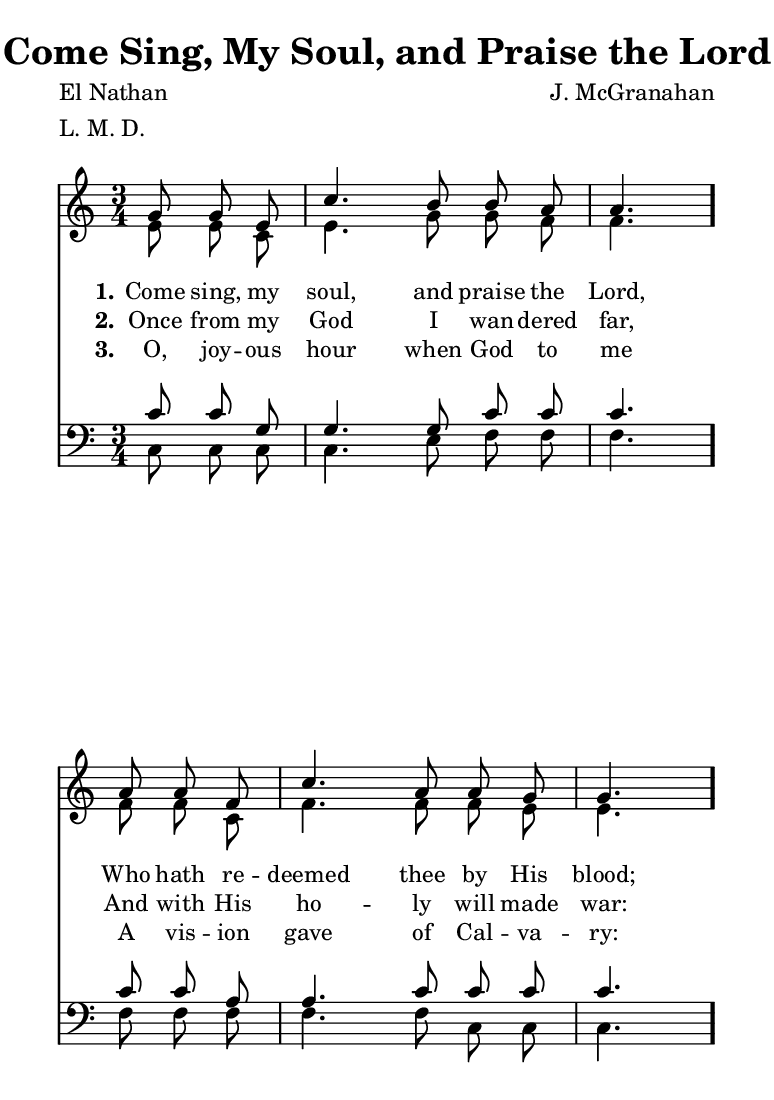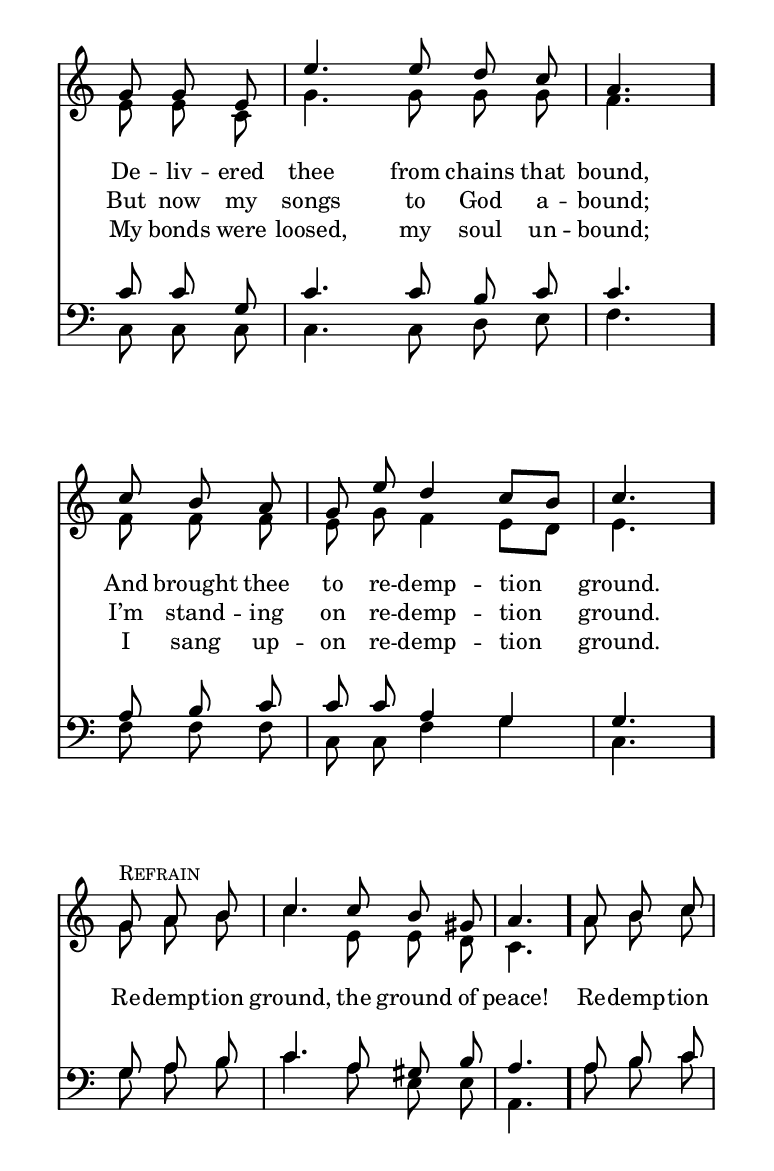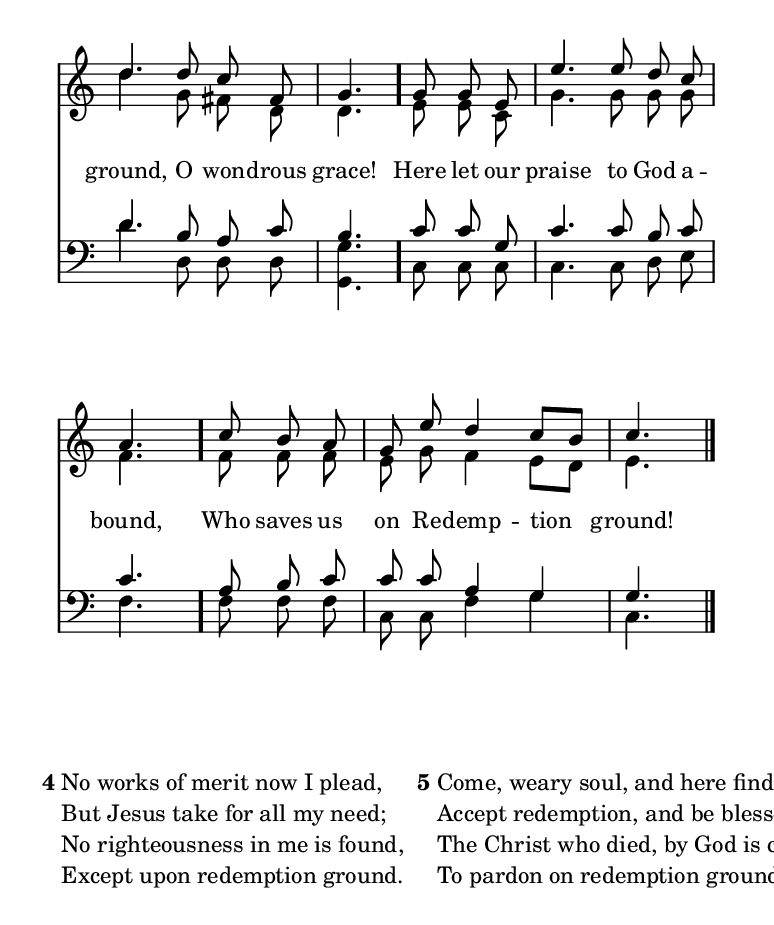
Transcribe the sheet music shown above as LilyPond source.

\include "common/global.ily"
\paper {
  \include "common/paper.ily"
  systems-per-page = #(cond (is-eogsized 5) (#t #f))
}

\header{
  hymnnumber = "69"
  title = "Come Sing, My Soul, and Praise the Lord"
  tunename = "Redemption Ground"
  meter = "L. M. D."
  poet = "El Nathan"
  composer = "J. McGranahan"
  %copyright = ""
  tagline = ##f
}

% for fermata in MIDI
ta = { \tempo 8=140 }
tb = { \tempo 8=70 }

patternAA = { c8 c8 c8 | c4. c8 c8 c8 | c4. }

patternBA = { c8 c8 c8 | c8 c8 c4 c8[ c8] | c4. }
patternBB = { c8 c8 c8 | c8 c8 c4 c4      | c4. }

global = {
  \include "common/overrides.ily"
  \override Staff.TimeSignature.style = #'numbered
  \time 3/4
  \override Score.MetronomeMark.transparent = ##t % hide all fermata changes too
  \ta
  \key c \major
  \partial 4.
  \autoBeamOff
}

notesSoprano = {
\global
\relative c'' {

  \changePitch \patternAA { g g e | c' b b a | a }
  \changePitch \patternAA { a a f | c' a a g | g }
  \changePitch \patternAA { g g e | e' e d c | a }
  \changePitch \patternBA { c b a | g e' d c b | c }

  << s^\markup { \small \caps "Refrain" }
  \changePitch \patternAA { g a b | c c b gis | a } >>
  \changePitch \patternAA { a b c | d d c fis, | g }
  \changePitch \patternAA { g g e | e' e d c | a }
  \changePitch \patternBA { c b a | g e' d c b | c }

  \bar "|."

}
}

notesAlto = {
\global
\relative e' {

  \changePitch \patternAA { e e c | e g g f | f }
  \changePitch \patternAA { f f c | f f f e | e }
  \changePitch \patternAA { e e c | g' g g g | f }
  \changePitch \patternBA { f f f | e g f e d | e }

  \changePitch \patternAA { g a b | c e, e d | c }
  \changePitch \patternAA { a' b c | d g, fis d | d }
  \changePitch \patternAA { e e c | g' g g g | f }
  \changePitch \patternBA { f f f | e g f e d | e }

}
}

notesTenor = {
\global
\relative a {

  \changePitch \patternAA { c c g | g g c c | c }
  \changePitch \patternAA { c c a | a c c c | c }
  \changePitch \patternAA { c c g | c c b c | c }
  \changePitch \patternBB { a b c | c c a g | g }

  \changePitch \patternAA { g a b | c a gis b | a }
  \changePitch \patternAA { a b c | d b a c | b }
  \changePitch \patternAA { c c g | c c b c | c }
  \changePitch \patternBB { a b c | c c a g | g }

}
}

notesBass = {
\global
\relative f {

  \changePitch \patternAA { c c c | c e f f | f }
  \changePitch \patternAA { f f f | f f c c | c }
  \changePitch \patternAA { c c c | c c d e | f }
  \changePitch \patternBB { f f f | c c f g | c, }

  \changePitch \patternAA { g' a b | c a e e | a, }
  \changePitch \patternAA { a' b c | d d, d d | < g g, > }
  \changePitch \patternAA { c, c c | c c d e | f }
  \changePitch \patternBB { f f f | c c f g | c, }

}
}

Refrain = \lyricmode {

Re -- demp -- tion ground, the ground of peace! \bar "."
Re -- demp -- tion ground, O won -- drous grace! \bar "."
Here let our praise to God a -- bound, \bar "."
Who saves us on Re -- demp -- tion ground! \bar "."

}

wordsA = \lyricmode {
\set stanza = "1."

Come sing, my soul, and praise the Lord, \bar "."
Who hath re -- deemed thee by His blood; \bar "."
De -- liv -- ered thee from chains that bound, \bar "." %\break % original formatting has break
And brought thee to re -- demp -- tion ground. \bar "."

}

wordsB = \lyricmode {
\set stanza = "2."

Once from my God I wan -- dered far,
And with His ho -- ly will made war:
But now my songs to God a -- bound;
I’m stand -- ing on re -- demp -- tion ground.

\Refrain

}

wordsC = \lyricmode {
\set stanza = "3."

O, joy -- ous hour when God to me
A vis -- ion gave of Cal -- va -- ry:
My bonds were loosed, my soul un -- bound;
I sang up -- on re -- demp -- tion ground.

}

wordsD = \markuplist {

\line { No works of merit now I plead, }
\line { But Jesus take for all my need; }
\line { No righteousness in me is found, }
\line { Except upon redemption ground. }

}

wordsE = \markuplist {

\line { Come, weary soul, and here find rest; }
\line { Accept redemption, and be blessed: }
\line { The Christ who died, by God is crowned }
\line { To pardon on redemption ground. }

}

\score {
  \context ChoirStaff <<
    \context Staff = upper <<
      \set ChoirStaff.systemStartDelimiter = #'SystemStartBar
      \context Voice  = sopranos { \voiceOne << \notesSoprano >> }
      \context Voice  = altos { \voiceTwo << \notesAlto >> }
      \context Lyrics = one   \lyricsto sopranos \wordsA
      \context Lyrics = two   \lyricsto sopranos \wordsB
      \context Lyrics = three \lyricsto sopranos \wordsC
    >>
    \context Staff = men <<
      \clef bass
      \context Voice  = tenors { \voiceOne << \notesTenor >> }
      \context Voice  = basses { \voiceTwo << \notesBass >> }
    >>
  >>
  \layout {
    \include "common/layout.ily"
  }
  \midi{
    \include "common/midi.ily"
  }
}

%\pageBreak

\markup { \fill-line { %\column {
  \hspace #0.1
  \line{ \bold 4 \column { \wordsD } } %\combine \null \vspace #0.4
  \hspace #0.1
  \line{ \bold 5 \column { \wordsE } } %\combine \null \vspace #0.4
  \hspace #0.1
} } %}

\version "2.19.49"  % necessary for upgrading to future LilyPond versions.

% vi:set et ts=2 sw=2 ai nocindent syntax=lilypond:
